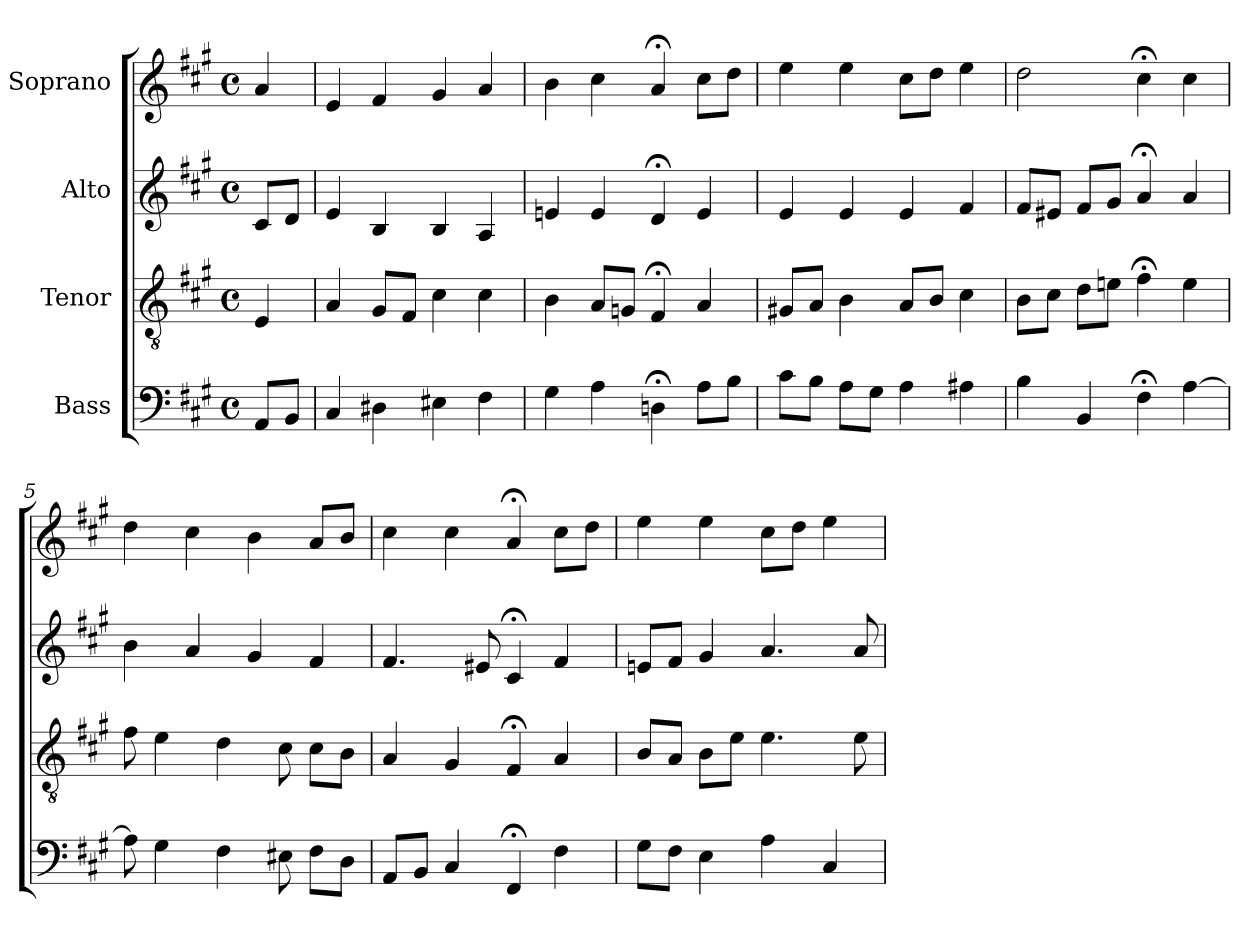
**kern	**kern	**kern	**kern
*part4	*part3	*part2	*part1
*staff4	*staff3	*staff2	*staff1
*I"Bass	*I"Tenor	*I"Alto	*I"Soprano
*clefF4	*clefGv2	*clefG2	*clefG2
*k[f#c#g#]	*k[f#c#g#]	*k[f#c#g#]	*k[f#c#g#]
*M4/4	*M4/4	*M4/4	*M4/4
*met(c)	*met(c)	*met(c)	*met(c)
=	=	=	=
8AAL	4E	8c#L	4a
8BBJ	.	8dJ	.
=1	=1	=1	=1
4C#	4A	4e	4e
4D#X	8G#L	4B	4f#
.	8F#J	.	.
4E#X	4c#	4B	4g#
4F#	4c#	4A	4a
=2	=2	=2	=2
4G#	4B	4en	4b
4A	8AL	4e	4cc#
.	8GnJ	.	.
4Dn;<	4F#;<	4d;<	4a;<
8AL	4A	4e	8cc#L
8BJ	.	.	8ddJ
=3	=3	=3	=3
8c#L	8G#XL	4e	4ee
8BJ	8AJ	.	.
8AL	4B	4e	4ee
8G#J	.	.	.
4A	8AL	4e	8cc#L
.	8BJ	.	8ddJ
4A#X	4c#	4f#	4ee
=4	=4	=4	=4
4B	8BL	8f#L	2dd
.	8c#J	8e#XJ	.
4BB	8dL	8f#L	.
.	8enJ	8g#J	.
4F#;<	4f#;<	4a;<	4cc#;<
[4A	4e	4a	4cc#
=5	=5	=5	=5
8A]	8f#	4b	4dd
4G#	4e	.	.
.	.	4a	4cc#
4F#	4d	.	.
.	.	4g#	4b
8E#X	8c#	.	.
8F#L	8c#L	4f#	8aL
8DJ	8BJ	.	8bJ
=6	=6	=6	=6
8AAL	4A	4.f#	4cc#
8BBJ	.	.	.
4C#	4G#	.	4cc#
.	.	8e#X	.
4FF#;<	4F#;<	4c#;<	4a;<
4F#	4A	4f#	8cc#L
.	.	.	8ddJ
=7	=7	=7	=7
8G#L	8BL	8enL	4ee
8F#J	8AJ	8f#J	.
4E	8BL	4g#	4ee
.	8eJ	.	.
4A	4.e	4.a	8cc#L
.	.	.	8ddJ
4C#	.	.	4ee
.	8e	8a	.
=	=	=	=
*-	*-	*-	*-
